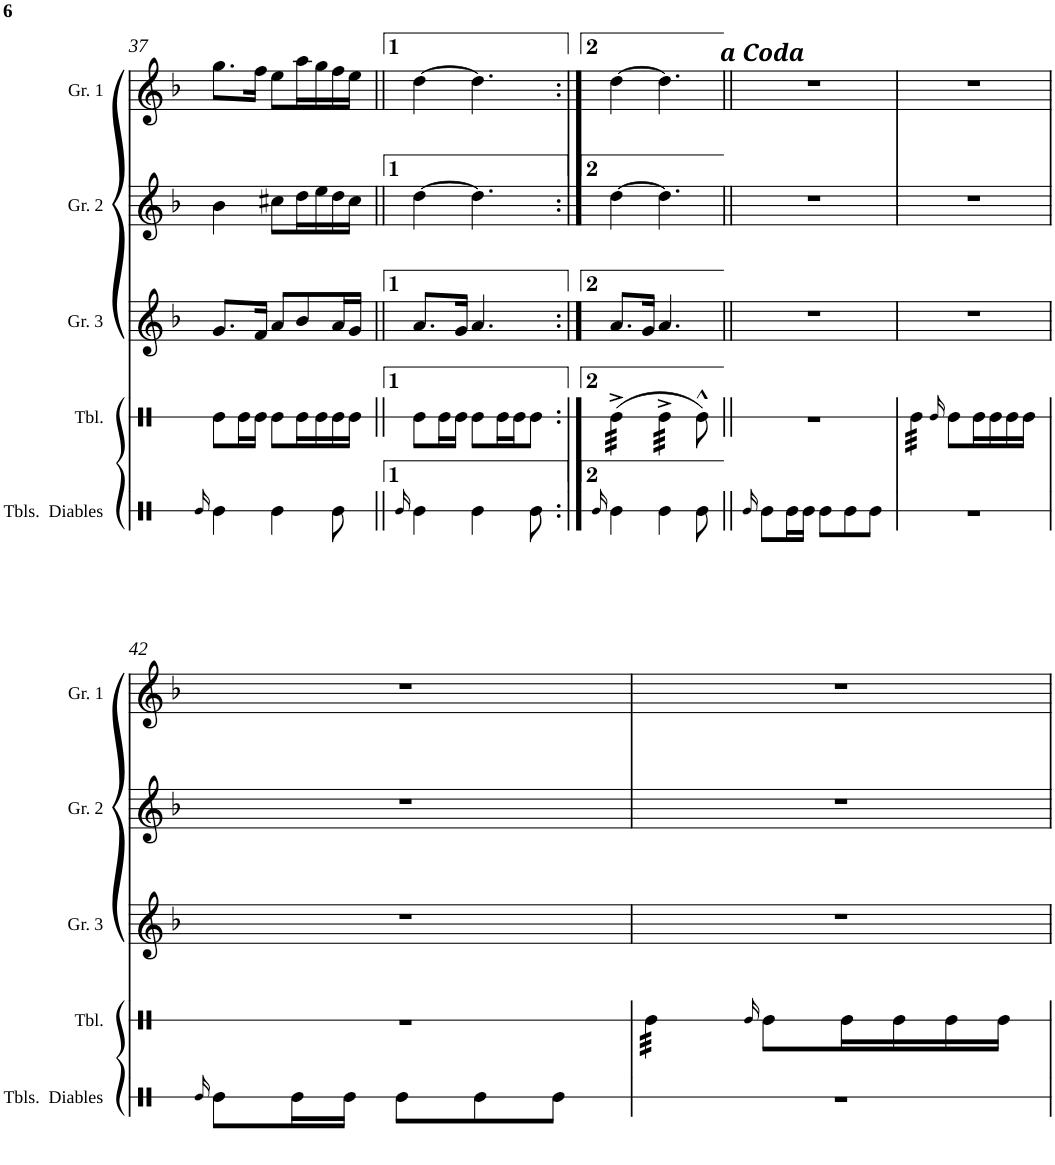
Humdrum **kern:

**kern	**kern	**kern	**kern	**kern
*part5	*part4	*part3	*part2	*part1
*staff5	*staff4	*staff3	*staff2	*staff1
*I"Timbals dels Diables	*I"Timbal	*I"Gralla 3	*I"Gralla 2	*I"Gralla 1
*I'Tbls.  Diables	*I'Tbl.	*I'Gr. 3	*I'Gr. 2	*I'Gr. 1
!!LO:PB:g=z
*clefX	*clefX	*clefG2	*clefG2	*clefG2
*k[b-]	*k[b-]	*k[b-]	*k[b-]	*k[b-]
*d:	*d:	*d:	*d:	*d:
*M3/8	*M3/8	*M3/8	*M3/8	*M3/8
=37	=37	=37	=37	=37
16qRe/	.	.	.	.
4Re\	8Re\L	8.g/L	4b-\	8.gg\L
.	16Re\L	.	.	.
.	16Re\JJ	16f/Jk	.	16ff\Jk
[8Re\	8Re\L	8a/L	8cc#X\L	8ee\L
8ryy	16Re\L	8b-/	16dd\L	16aa\L
.	16Re\	.	16ee\	16gg\
8Re\	16Re\	16a/L	16dd\	16ff\
.	16Re\JJ	16g/JJ	16cc#\JJ	16ee\JJ
=38||	=38||	=38||	=38||	=38||
16qRe/	.	.	.	.
4Re\	8Re\L	8.a/L	[4dd\	[4dd\
.	16Re\L	.	.	.
.	16Re\JJ	16g/Jk	.	.
8Re\]	8Re\L	[8a/	8dd\_	8dd\_
[8Re\	16Re\L	4ryy	4ryy	4ryy
.	16Re\J	.	.	.
8Re\	8Re\J	.	.	.
=39:|!	=39:|!	=39:|!	=39:|!	=39:|!
16qRe/	.	.	.	.
*	*tremolo	*	*	*
4Re\	(>32Re^\LLL	8.a/L	[4dd\	[4dd\
.	(>32Re^\	.	.	.
.	(>32Re^\	.	.	.
.	(>32Re^\	.	.	.
.	(>32Re^\	.	.	.
.	(>32Re^\	.	.	.
.	(>32Re^\	4a/]	.	.
.	32Re^\JJJ	.	.	.
8Re\]	[64Re^\	.	4dd\]	4dd\]
.	64Re^\	.	.	.
.	64Re^\	.	.	.
.	64Re^\	.	.	.
.	64Re^\	.	.	.
.	64Re^\	.	.	.
.	64Re^\	.	.	.
.	64Re^\	.	.	.
*	*Xtremolo	*	*	*
[8Re\	8ryy	.	.	.
.	.	16g/Jk	.	.
8Re\	8Re^^\)	[8a/	8dd\_	8dd\_
!	!	!	!	!LO:TX:a:Bi:t=a Coda
=40||	=40||	=40||	=40||	=40||
16qRe/	.	.	.	.
8Re\L	4.r	4.r	4.r	4.r
8Re\]	.	.	.	.
16Re\L	.	.	.	.
16Re\JJ	.	.	.	.
8Re\L	8Re\]	4a/]	4dd\]	4dd\]
8Re\	4ryy	.	.	.
8Re\J	.	8ryy	8ryy	8ryy
=41	=41	=41	=41	=41
*	*tremolo	*	*	*
4.r	32Re\LLL	4.r	4.r	4.r
.	32Re\	.	.	.
.	32Re\	.	.	.
.	32Re\	.	.	.
.	32Re\	.	.	.
.	32Re\	.	.	.
.	32Re\	.	.	.
.	32Re\JJJ	.	.	.
*	*Xtremolo	*	*	*
.	16qRe/	.	.	.
.	8Re\L	.	.	.
4ryy	16Re\L	4ryy	4ryy	4ryy
.	16Re\	.	.	.
.	16Re\	.	.	.
.	16Re\JJ	.	.	.
!!LO:LB:g=z
=42	=42	=42	=42	=42
16qRe/	.	.	.	.
8Re\L	4.r	4.r	4.r	4.r
16Re\L	.	.	.	.
16Re\JJ	.	.	.	.
8Re\L	.	.	.	.
8Re\	4ryy	4ryy	4ryy	4ryy
8Re\J	.	.	.	.
=43	=43	=43	=43	=43
*	*tremolo	*	*	*
4.r	32Re\LLL	4.r	4.r	4.r
.	32Re\	.	.	.
.	32Re\	.	.	.
.	32Re\	.	.	.
.	32Re\	.	.	.
.	32Re\	.	.	.
.	32Re\	.	.	.
.	32Re\JJJ	.	.	.
*	*Xtremolo	*	*	*
.	16qRe/	.	.	.
.	8Re\L	.	.	.
4ryy	16Re\L	4ryy	4ryy	4ryy
.	16Re\	.	.	.
.	16Re\	.	.	.
.	16Re\JJ	.	.	.
=	=	=	=	=
*-	*-	*-	*-	*-
